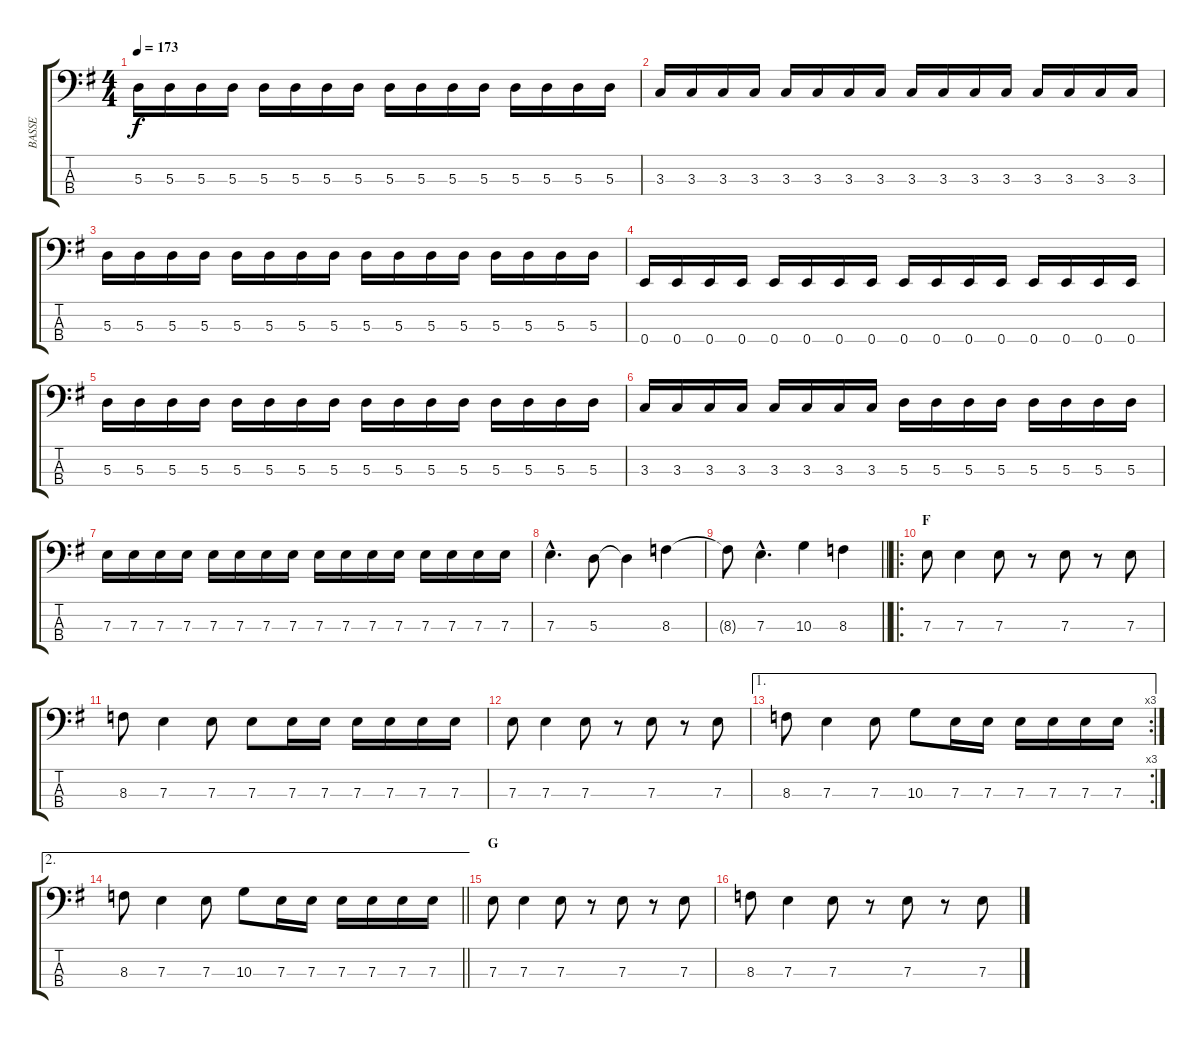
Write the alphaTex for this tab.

\track ("BASSE" "BASSE") {instrument electricbasspick}
\staff {score tabs}
\tuning (G2 D2 A1 E1) {hide}
\ts (4 4)
\tempo 173
\clef f4
\ks g
5.3.16{dy f} 5.3.16 5.3.16 5.3.16 5.3.16 5.3.16 5.3.16 5.3.16 5.3.16 5.3.16 5.3.16 5.3.16 5.3.16 5.3.16 5.3.16 5.3.16 |
3.3.16 3.3.16 3.3.16 3.3.16 3.3.16 3.3.16 3.3.16 3.3.16 3.3.16 3.3.16 3.3.16 3.3.16 3.3.16 3.3.16 3.3.16 3.3.16 |
5.3.16 5.3.16 5.3.16 5.3.16 5.3.16 5.3.16 5.3.16 5.3.16 5.3.16 5.3.16 5.3.16 5.3.16 5.3.16 5.3.16 5.3.16 5.3.16 |
0.4.16 0.4.16 0.4.16 0.4.16 0.4.16 0.4.16 0.4.16 0.4.16 0.4.16 0.4.16 0.4.16 0.4.16 0.4.16 0.4.16 0.4.16 0.4.16 |
5.3.16 5.3.16 5.3.16 5.3.16 5.3.16 5.3.16 5.3.16 5.3.16 5.3.16 5.3.16 5.3.16 5.3.16 5.3.16 5.3.16 5.3.16 5.3.16 |
3.3.16 3.3.16 3.3.16 3.3.16 3.3.16 3.3.16 3.3.16 3.3.16 5.3.16 5.3.16 5.3.16 5.3.16 5.3.16 5.3.16 5.3.16 5.3.16 |
7.3.16 7.3.16 7.3.16 7.3.16 7.3.16 7.3.16 7.3.16 7.3.16 7.3.16 7.3.16 7.3.16 7.3.16 7.3.16 7.3.16 7.3.16 7.3.16 |
7.3{hac}.4{d} 5.3.8 5.3{t}.4 8.3.4 |
\barLineRight lightlight
8.3{t}.8 7.3{hac}.4{d} 10.3.4 8.3.4 |
\ro
\section ("" "F")
7.3.8 7.3.4 7.3.8 r.8 7.3.8 r.8 7.3.8 |
8.3.8 7.3.4 7.3.8 7.3.8 7.3.16 7.3.16 7.3.16 7.3.16 7.3.16 7.3.16 |
7.3.8 7.3.4 7.3.8 r.8 7.3.8 r.8 7.3.8 |
\ae 1
\rc 3
8.3.8 7.3.4 7.3.8 10.3.8 7.3.16 7.3.16 7.3.16 7.3.16 7.3.16 7.3.16 |
\ae 2
\barLineRight lightlight
8.3.8 7.3.4 7.3.8 10.3.8 7.3.16 7.3.16 7.3.16 7.3.16 7.3.16 7.3.16 |
\section ("" "G")
7.3.8 7.3.4 7.3.8 r.8 7.3.8 r.8 7.3.8 |
8.3.8 7.3.4 7.3.8 r.8 7.3.8 r.8 7.3.8
